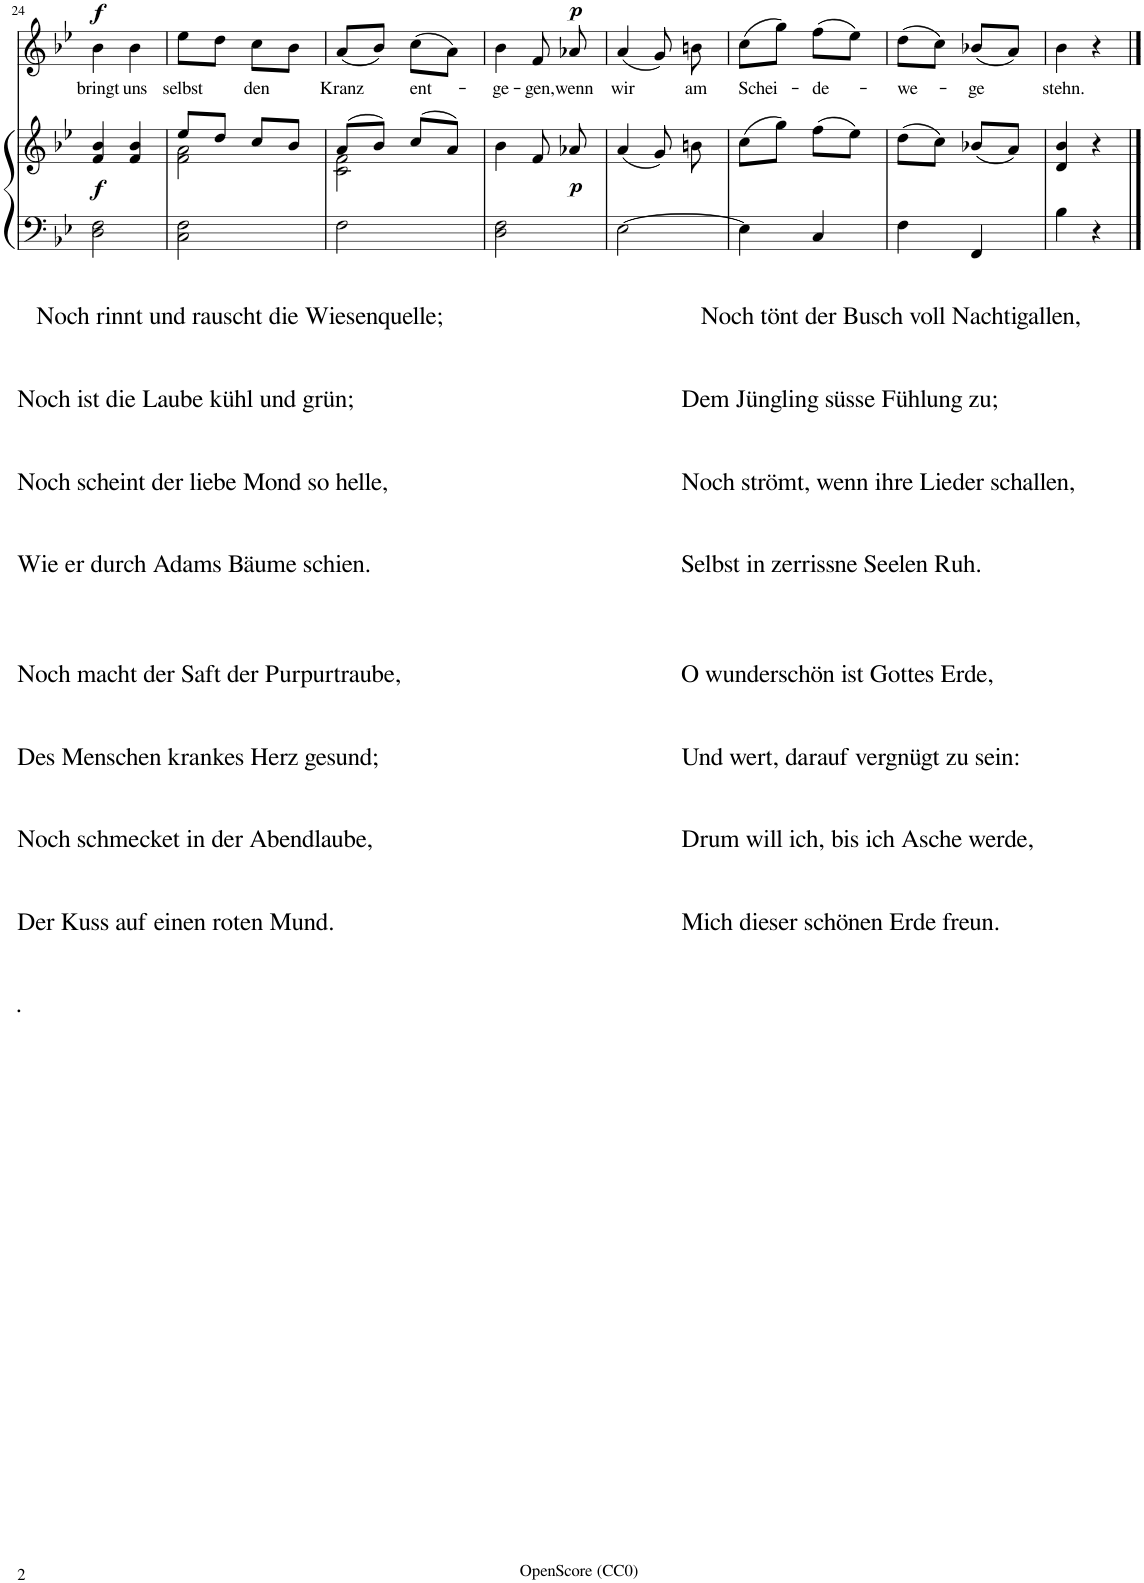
**kern	**kern	**dynam	**kern	**text	**dynam
*part2	*part2	*part2	*part1	*part1	*part1
*staff3	*staff2	*staff2/3	*staff1	*staff1	*staff1
*I"Pianoforte	*	*	*I"Singstimme Voice	*	*
*I'Pno	*	*	*	*	*
!!LO:PB:g=z
*clefF4	*clefG2	*	*clefG2	*	*
*k[b-e-]	*k[b-e-]	*	*k[b-e-]	*	*
*M2/4	*M2/4	*	*M2/4	*	*
=24	=24	=24	=24	=24	=24
!	!	!LO:DY:b	!	!LO:LY:b	!LO:DY:a
2D\ 2F\	4f/ 4b-/	f	4b-\	bringt	f
!	!	!	!	!LO:LY:b	!
.	4f/ 4b-/	.	4b-\	uns	.
=25	=25	=25	=25	=25	=25
*	*^	*	*	*	*
!	!	!	!	!	!LO:LY:b	!
2C\ 2F\	8ee-/L	2f\ 2a\	.	8ee-\L	selbst	.
.	8dd/J	.	.	8dd\J	.	.
!	!	!	!	!	!LO:LY:b	!
.	8cc/L	.	.	8cc\L	den	.
.	8b-/J	.	.	8b-\J	.	.
=26	=26	=26	=26	=26	=26	=26
!	!	!	!	!	!LO:LY:b	!
2F\	(8a/L	2c\ 2f\	.	(8a/L	Kranz	.
.	8b-/J)	.	.	8b-/J)	.	.
!	!	!	!	!	!LO:LY:b	!
.	(8cc/L	.	.	(8cc\L	ent-	.
.	8a/J)	.	.	8a\J)	.	.
*	*v	*v	*	*	*	*
=27	=27	=27	=27	=27	=27
!	!	!	!	!LO:LY:b	!
2D\ 2F\	4b-\	.	4b-\	-ge-	.
!	!	!	!	!LO:LY:b	!
.	8f/	.	8f/	-gen,	.
!	!	!LO:DY:b	!	!LO:LY:b	!LO:DY:a
.	8a-X/	p	8a-X/	wenn	p
=28	=28	=28	=28	=28	=28
!	!	!	!	!LO:LY:b	!
[2E-\	(4a/	.	(4a/	wir	.
.	8g/)	.	8g/)	.	.
!	!	!	!	!LO:LY:b	!
.	8bn\	.	8bn\	am	.
=29	=29	=29	=29	=29	=29
!	!	!	!	!LO:LY:b	!
4E-\]	(8cc\L	.	(8cc\L	Schei-	.
.	8gg\J)	.	8gg\J)	.	.
!	!	!	!	!LO:LY:b	!
4C/	(8ff\L	.	(8ff\L	-de-	.
.	8ee-\J)	.	8ee-\J)	.	.
=30	=30	=30	=30	=30	=30
!	!	!	!	!LO:LY:b	!
4F\	(8dd\L	.	(8dd\L	-we-	.
.	8cc\J)	.	8cc\J)	.	.
!	!	!	!	!LO:LY:b	!
4FF/	(8b-X/L	.	(8b-X/L	-ge	.
.	8a/J)	.	8a/J)	.	.
=31	=31	=31	=31	=31	=31
!	!	!	!	!LO:LY:b	!
4B-\	4d/ 4b-/	.	4b-\	stehn.	.
4r	4r	.	4r	.	.
==	==	==	==	==	==
*-	*-	*-	*-	*-	*-
